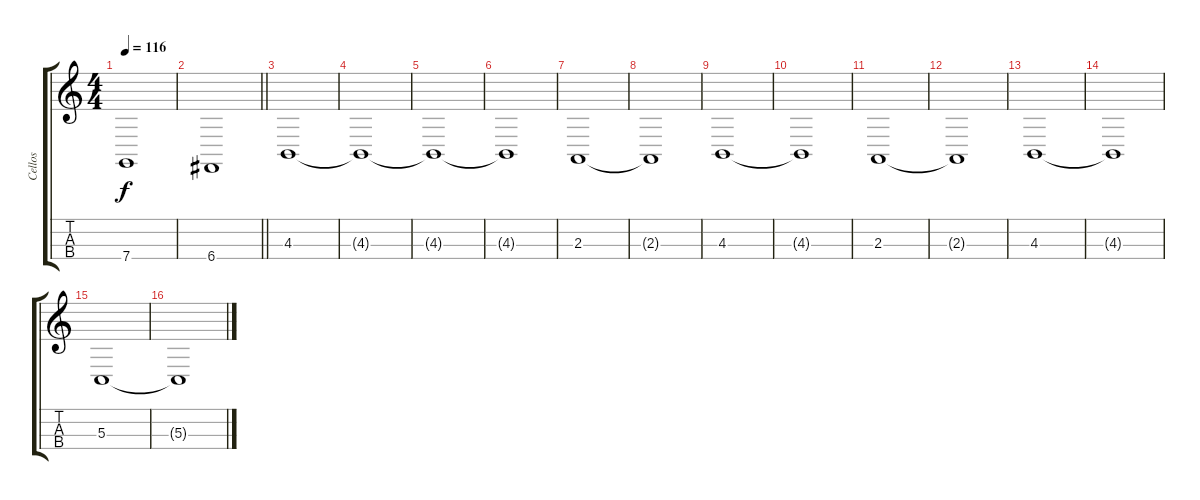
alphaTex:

\track ("Cellos" "Cellos") {instrument cello}
\staff {score tabs}
\tuning (A3 D3 G2 C2) {hide}
\ts (4 4)
\tempo 116
\clef g2
\ks c
7.4.1{dy f} |
\barLineRight lightlight
6.4.1 |
\section ("" "")
4.3.1 |
4.3{t}.1 |
4.3{t}.1 |
4.3{t}.1 |
2.3.1 |
2.3{t}.1 |
4.3.1 |
4.3{t}.1 |
2.3.1 |
2.3{t}.1 |
4.3.1 |
4.3{t}.1 |
5.3.1 |
5.3{t}.1
